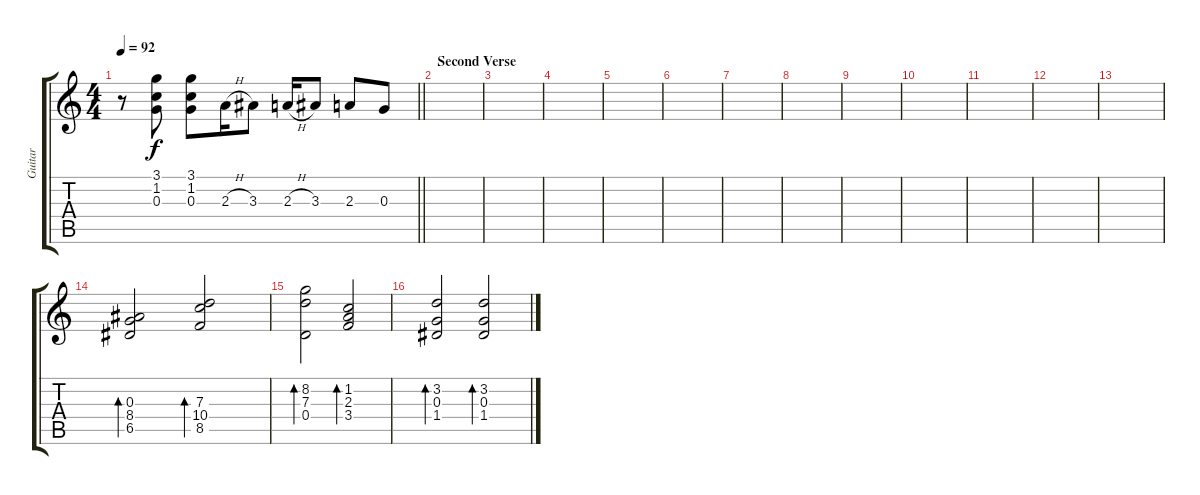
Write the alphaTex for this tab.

\track ("Guitar" "Guitar") {instrument electricguitarjazz}
\staff {score tabs}
\tuning (E4 B3 G3 D3 A2 E2) {hide}
\ts (4 4)
\tempo 92
\clef g2
\barLineRight lightlight
\ks c
r.8{dy f} (3.1 1.2 0.3).8 (3.1 1.2 0.3).8 2.3{h}.16 3.3.8 2.3{h}.16 3.3.8 2.3.8 0.3.8 |
\section ("" "Second Verse")
|
|
|
|
|
|
|
|
|
|
|
|
(0.3 8.4 6.5).2{bd 240} (7.3 10.4 8.5).2{bd 240} |
(8.2 7.3 0.4).2{bd 240} (1.2 2.3 3.4).2{bd 240} |
(3.2 0.3 1.4).2{bd 240} (3.2 0.3 1.4).2{bd 240}
